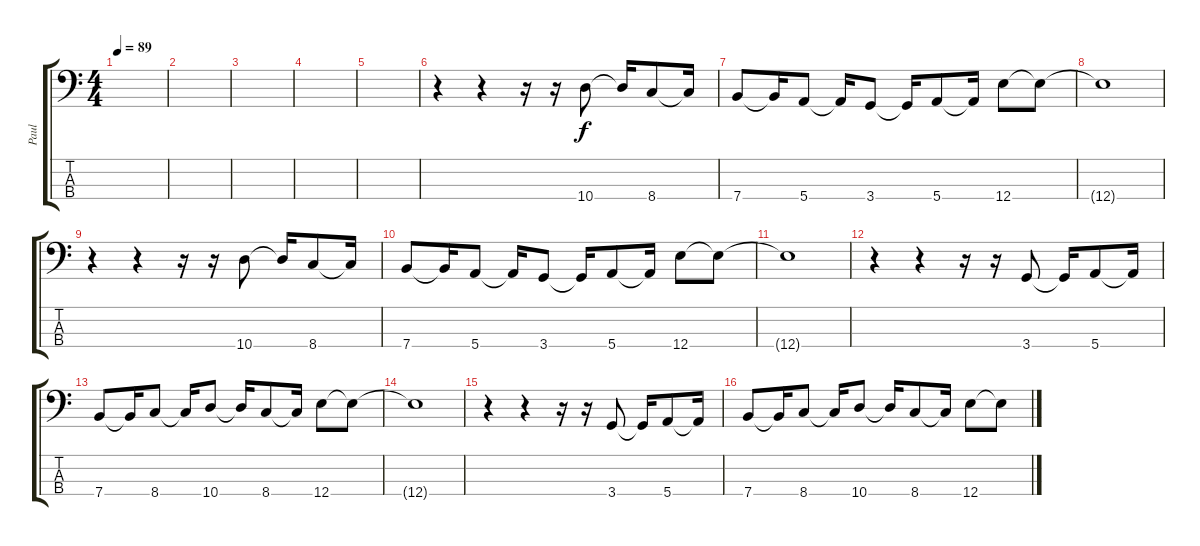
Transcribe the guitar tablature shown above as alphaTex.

\track ("Paul" "Paul") {instrument electricbasspick}
\staff {score tabs}
\tuning (G2 D2 A1 E1) {hide}
\ts (4 4)
\tempo 89
\clef f4
\ks c
|
|
|
|
|
r.4 r.4 r.16 r.16 10.4.8 10.4{t}.16 8.4.8 8.4{t}.16 |
7.4.8 7.4{t}.16 5.4.8 5.4{t}.16 3.4.8 3.4{t}.16 5.4.8 5.4{t}.16 12.4.8 12.4{t}.8 |
12.4{t}.1 |
r.4 r.4 r.16 r.16 10.4.8 10.4{t}.16 8.4.8 8.4{t}.16 |
7.4.8 7.4{t}.16 5.4.8 5.4{t}.16 3.4.8 3.4{t}.16 5.4.8 5.4{t}.16 12.4.8 12.4{t}.8 |
12.4{t}.1 |
r.4 r.4 r.16 r.16 3.4.8 3.4{t}.16 5.4.8 5.4{t}.16 |
7.4.8 7.4{t}.16 8.4.8 8.4{t}.16 10.4.8 10.4{t}.16 8.4.8 8.4{t}.16 12.4.8 12.4{t}.8 |
12.4{t}.1 |
r.4 r.4 r.16 r.16 3.4.8 3.4{t}.16 5.4.8 5.4{t}.16 |
7.4.8 7.4{t}.16 8.4.8 8.4{t}.16 10.4.8 10.4{t}.16 8.4.8 8.4{t}.16 12.4.8 12.4{t}.8
